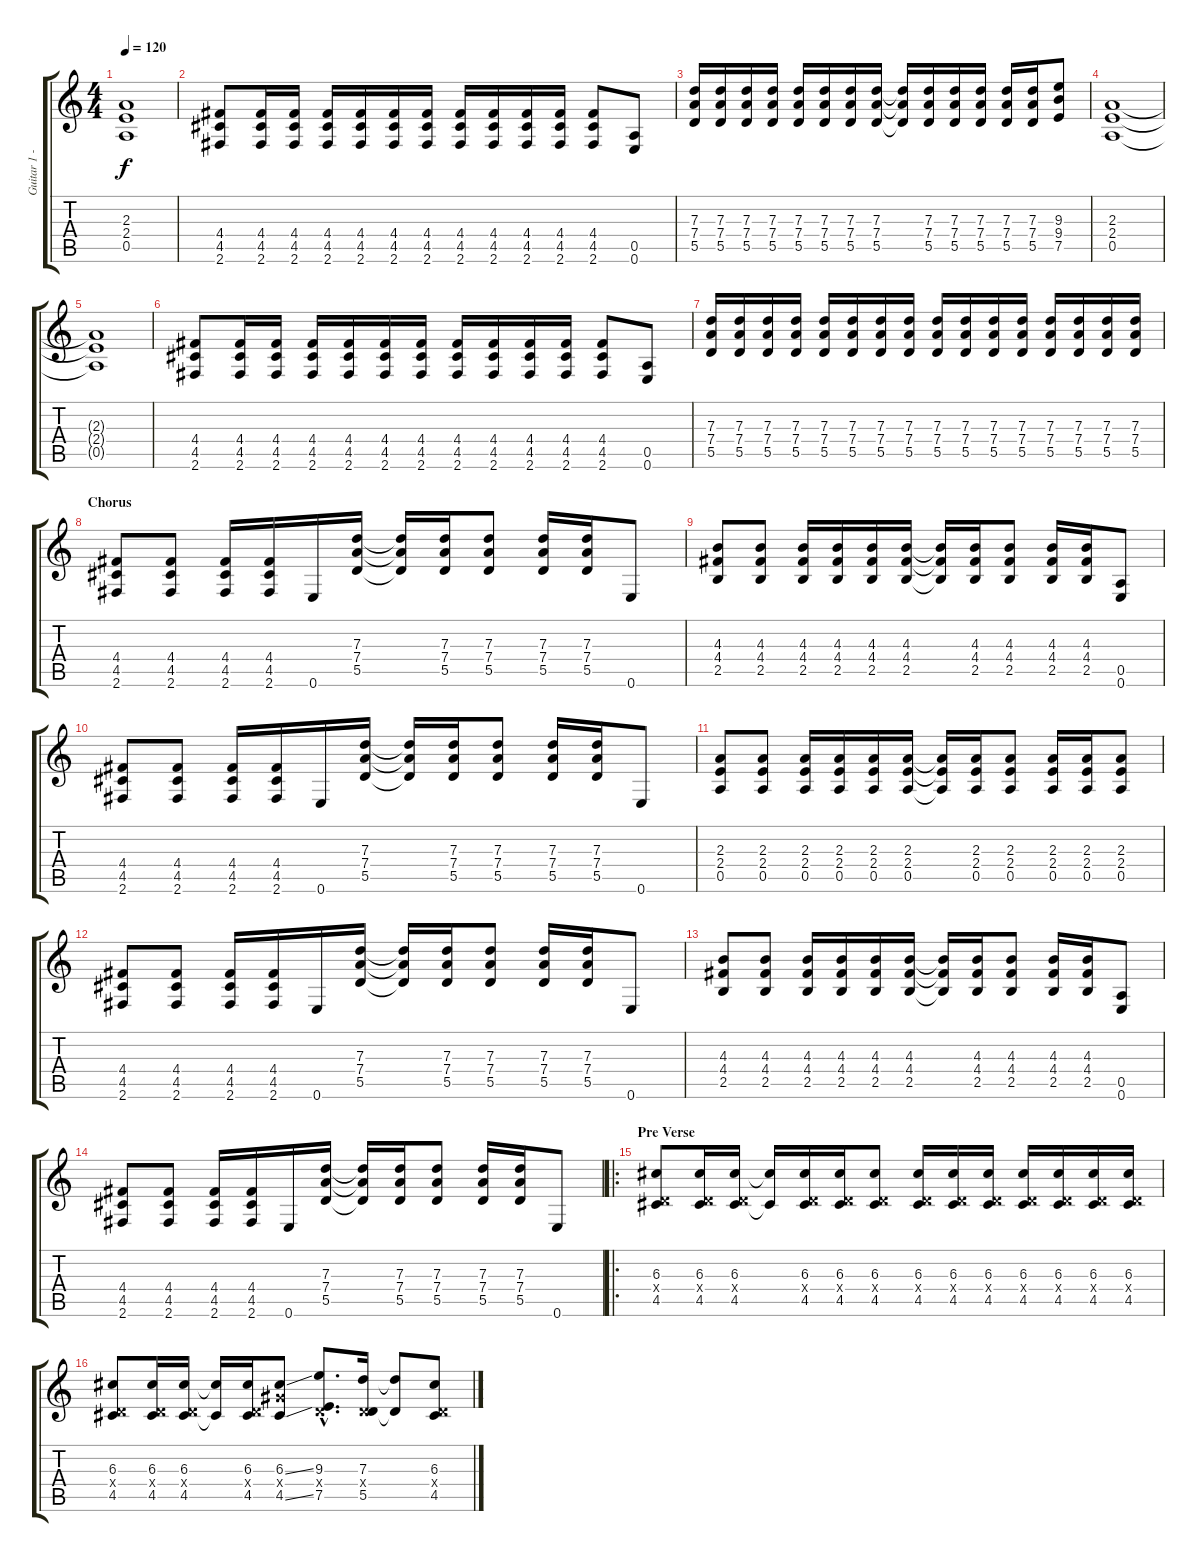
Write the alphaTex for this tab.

\track ("Guitar 1 - Distortion" "Guitar 1 -") {instrument distortionguitar}
\staff {score tabs}
\tuning (E4 B3 G3 D3 A2 E2) {hide}
\ts (4 4)
\tempo 120
\clef g2
\ks c
(2.3{t} 2.4{t} 0.5{t}).1{dy f} |
(4.4 4.5 2.6).8 (4.4 4.5 2.6).16 (4.4 4.5 2.6).16 (4.4 4.5 2.6).16 (4.4 4.5 2.6).16 (4.4 4.5 2.6).16 (4.4 4.5 2.6).16 (4.4 4.5 2.6).16 (4.4 4.5 2.6).16 (4.4 4.5 2.6).16 (4.4 4.5 2.6).16 (4.4 4.5 2.6).8 (0.5 0.6).8 |
(7.3 7.4 5.5).16 (7.3 7.4 5.5).16 (7.3 7.4 5.5).16 (7.3 7.4 5.5).16 (7.3 7.4 5.5).16 (7.3 7.4 5.5).16 (7.3 7.4 5.5).16 (7.3 7.4 5.5).16 (7.3{t} 7.4{t} 5.5{t}).16 (7.3 7.4 5.5).16 (7.3 7.4 5.5).16 (7.3 7.4 5.5).16 (7.3 7.4 5.5).16 (7.3 7.4 5.5).16 (9.3 9.4 7.5).8 |
(2.3 2.4 0.5).1 |
(2.3{t} 2.4{t} 0.5{t}).1 |
(4.4 4.5 2.6).8 (4.4 4.5 2.6).16 (4.4 4.5 2.6).16 (4.4 4.5 2.6).16 (4.4 4.5 2.6).16 (4.4 4.5 2.6).16 (4.4 4.5 2.6).16 (4.4 4.5 2.6).16 (4.4 4.5 2.6).16 (4.4 4.5 2.6).16 (4.4 4.5 2.6).16 (4.4 4.5 2.6).8 (0.5 0.6).8 |
(7.3 7.4 5.5).16 (7.3 7.4 5.5).16 (7.3 7.4 5.5).16 (7.3 7.4 5.5).16 (7.3 7.4 5.5).16 (7.3 7.4 5.5).16 (7.3 7.4 5.5).16 (7.3 7.4 5.5).16 (7.3 7.4 5.5).16 (7.3 7.4 5.5).16 (7.3 7.4 5.5).16 (7.3 7.4 5.5).16 (7.3 7.4 5.5).16 (7.3 7.4 5.5).16 (7.3 7.4 5.5).16 (7.3 7.4 5.5).16 |
\section ("" "Chorus")
(4.4 4.5 2.6).8 (4.4 4.5 2.6).8 (4.4 4.5 2.6).16 (4.4 4.5 2.6).16 0.6.16 (7.3 7.4 5.5).16 (7.3{t} 7.4{t} 5.5{t}).16 (7.3 7.4 5.5).16 (7.3 7.4 5.5).8 (7.3 7.4 5.5).16 (7.3 7.4 5.5).16 0.6.8 |
(4.3 4.4 2.5).8 (4.3 4.4 2.5).8 (4.3 4.4 2.5).16 (4.3 4.4 2.5).16 (4.3 4.4 2.5).16 (4.3 4.4 2.5).16 (4.3{t} 4.4{t} 2.5{t}).16 (4.3 4.4 2.5).16 (4.3 4.4 2.5).8 (4.3 4.4 2.5).16 (4.3 4.4 2.5).16 (0.5 0.6).8 |
(4.4 4.5 2.6).8 (4.4 4.5 2.6).8 (4.4 4.5 2.6).16 (4.4 4.5 2.6).16 0.6.16 (7.3 7.4 5.5).16 (7.3{t} 7.4{t} 5.5{t}).16 (7.3 7.4 5.5).16 (7.3 7.4 5.5).8 (7.3 7.4 5.5).16 (7.3 7.4 5.5).16 0.6.8 |
(2.3 2.4 0.5).8 (2.3 2.4 0.5).8 (2.3 2.4 0.5).16 (2.3 2.4 0.5).16 (2.3 2.4 0.5).16 (2.3 2.4 0.5).16 (2.3{t} 2.4{t} 0.5{t}).16 (2.3 2.4 0.5).16 (2.3 2.4 0.5).8 (2.3 2.4 0.5).16 (2.3 2.4 0.5).16 (2.3 2.4 0.5).8 |
(4.4 4.5 2.6).8 (4.4 4.5 2.6).8 (4.4 4.5 2.6).16 (4.4 4.5 2.6).16 0.6.16 (7.3 7.4 5.5).16 (7.3{t} 7.4{t} 5.5{t}).16 (7.3 7.4 5.5).16 (7.3 7.4 5.5).8 (7.3 7.4 5.5).16 (7.3 7.4 5.5).16 0.6.8 |
(4.3 4.4 2.5).8 (4.3 4.4 2.5).8 (4.3 4.4 2.5).16 (4.3 4.4 2.5).16 (4.3 4.4 2.5).16 (4.3 4.4 2.5).16 (4.3{t} 4.4{t} 2.5{t}).16 (4.3 4.4 2.5).16 (4.3 4.4 2.5).8 (4.3 4.4 2.5).16 (4.3 4.4 2.5).16 (0.5 0.6).8 |
(4.4 4.5 2.6).8 (4.4 4.5 2.6).8 (4.4 4.5 2.6).16 (4.4 4.5 2.6).16 0.6.16 (7.3 7.4 5.5).16 (7.3{t} 7.4{t} 5.5{t}).16 (7.3 7.4 5.5).16 (7.3 7.4 5.5).8 (7.3 7.4 5.5).16 (7.3 7.4 5.5).16 0.6.8 |
\ro
\section ("" "Pre Verse")
(6.3 0.4{x} 4.5).8 (6.3 0.4{x} 4.5).16 (6.3 0.4{x} 4.5).16 (6.3{t} 4.5{t}).16 (6.3 0.4{x} 4.5).16 (6.3 0.4{x} 4.5).16 (6.3 0.4{x} 4.5).8 (6.3 0.4{x} 4.5).16 (6.3 0.4{x} 4.5).16 (6.3 0.4{x} 4.5).16 (6.3 0.4{x} 4.5).16 (6.3 0.4{x} 4.5).16 (6.3 0.4{x} 4.5).16 (6.3 0.4{x} 4.5).16 |
(6.3 0.4{x} 4.5).8 (6.3 0.4{x} 4.5).16 (6.3 0.4{x} 4.5).16 (6.3{t} 4.5{t}).16 (6.3 0.4{x} 4.5).16 (6.3{ss} 6.4{x} 4.5{ss}).8 (9.3{hac} 0.4{hac x} 7.5{hac}).8{d} (7.3 0.4{x} 5.5).16 (7.3{t} 5.5{t}).8 (6.3 0.4{x} 4.5).8
